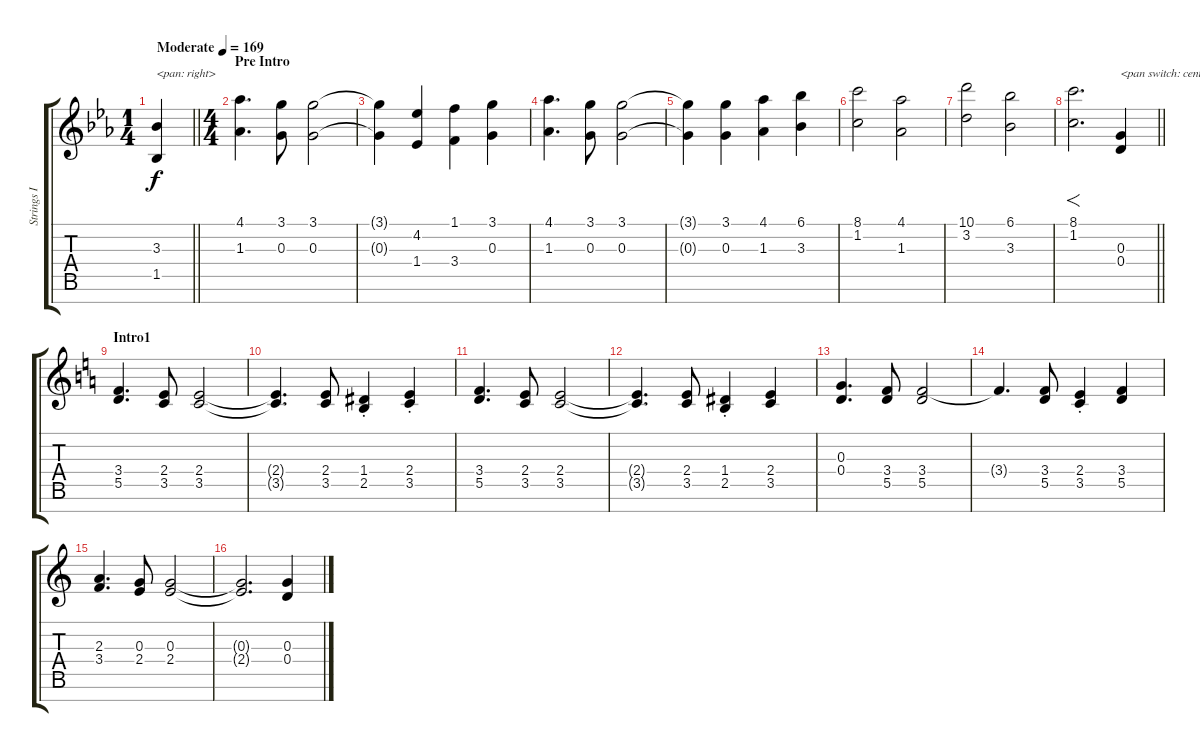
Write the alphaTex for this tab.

\track ("Strings I" "Strings I") {instrument stringensemble1}
\staff {score tabs}
\tuning (E5 B4 G4 D4 A3 E3 B2) {hide}
\ts (1 4)
\tempo (169 "Moderate")
\clef g2
\barLineRight lightlight
\ks eb
(3.3 1.5).4{txt "<pan: right>" dy f balance 14 instrument stringensemble1} |
\ts (4 4)
\section ("" "Pre Intro")
(4.1 1.3).4{d} (3.1 0.3).8 (3.1 0.3).2 |
(3.1{t} 0.3{t}).4 (4.2 1.4).4 (1.1 3.4).4 (3.1 0.3).4 |
(4.1 1.3).4{d} (3.1 0.3).8 (3.1 0.3).2 |
(3.1{t} 0.3{t}).4 (3.1 0.3).4 (4.1 1.3).4 (6.1 3.3).4 |
(8.1 1.2).2 (4.1 1.3).2 |
(10.1 3.2).2 (6.1 3.3).2 |
\barLineRight lightlight
(8.1 1.2).2{f d} (0.3 0.4).4{txt "<pan switch: center>" balance 8} |
\section ("" "Intro1")
\ks c
(3.4 5.5).4{d} (2.4 3.5).8 (2.4 3.5).2 |
(2.4{t} 3.5{t}).4{d} (2.4 3.5).8 (1.4{st} 2.5{st}).4 (2.4{st} 3.5).4 |
(3.4 5.5).4{d} (2.4 3.5).8 (2.4 3.5).2 |
(2.4{t} 3.5{t}).4{d} (2.4 3.5).8 (1.4{st} 2.5{st}).4 (2.4 3.5).4 |
(0.3 0.4).4{d} (3.4 5.5).8 (3.4 5.5).2 |
3.4{t}.4{d} (3.4 5.5).8 (2.4{st} 3.5{st}).4 (3.4 5.5).4 |
(2.3 3.4).4{d} (0.3 2.4).8 (0.3 2.4).2 |
(0.3{t} 2.4{t}).2{d} (0.3 0.4).4
